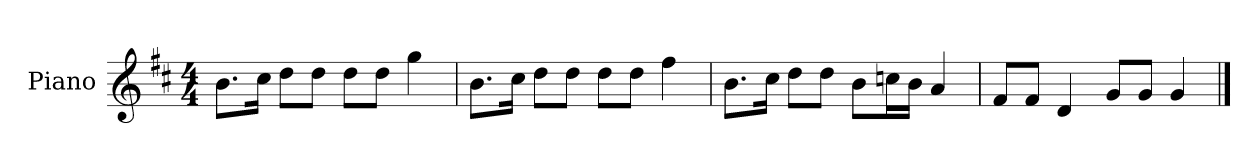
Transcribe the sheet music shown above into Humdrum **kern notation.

**kern
*part1
*staff1
*I"Piano
*I'P-no
*clefG2
*k[f#c#]
*M4/4
*MM90
=1
8.b\L
16cc#\Jk
8dd\L
8dd\J
8dd\L
8dd\J
4gg\
=2
8.b\L
16cc#\Jk
8dd\L
8dd\J
8dd\L
8dd\J
4ff#\
=3
8.b\L
16cc#\Jk
8dd\L
8dd\J
8b\L
16ccn\L
16b\JJ
4a/
=4
8f#/L
8f#/J
4d/
8g/L
8g/J
4g/
==
*-
